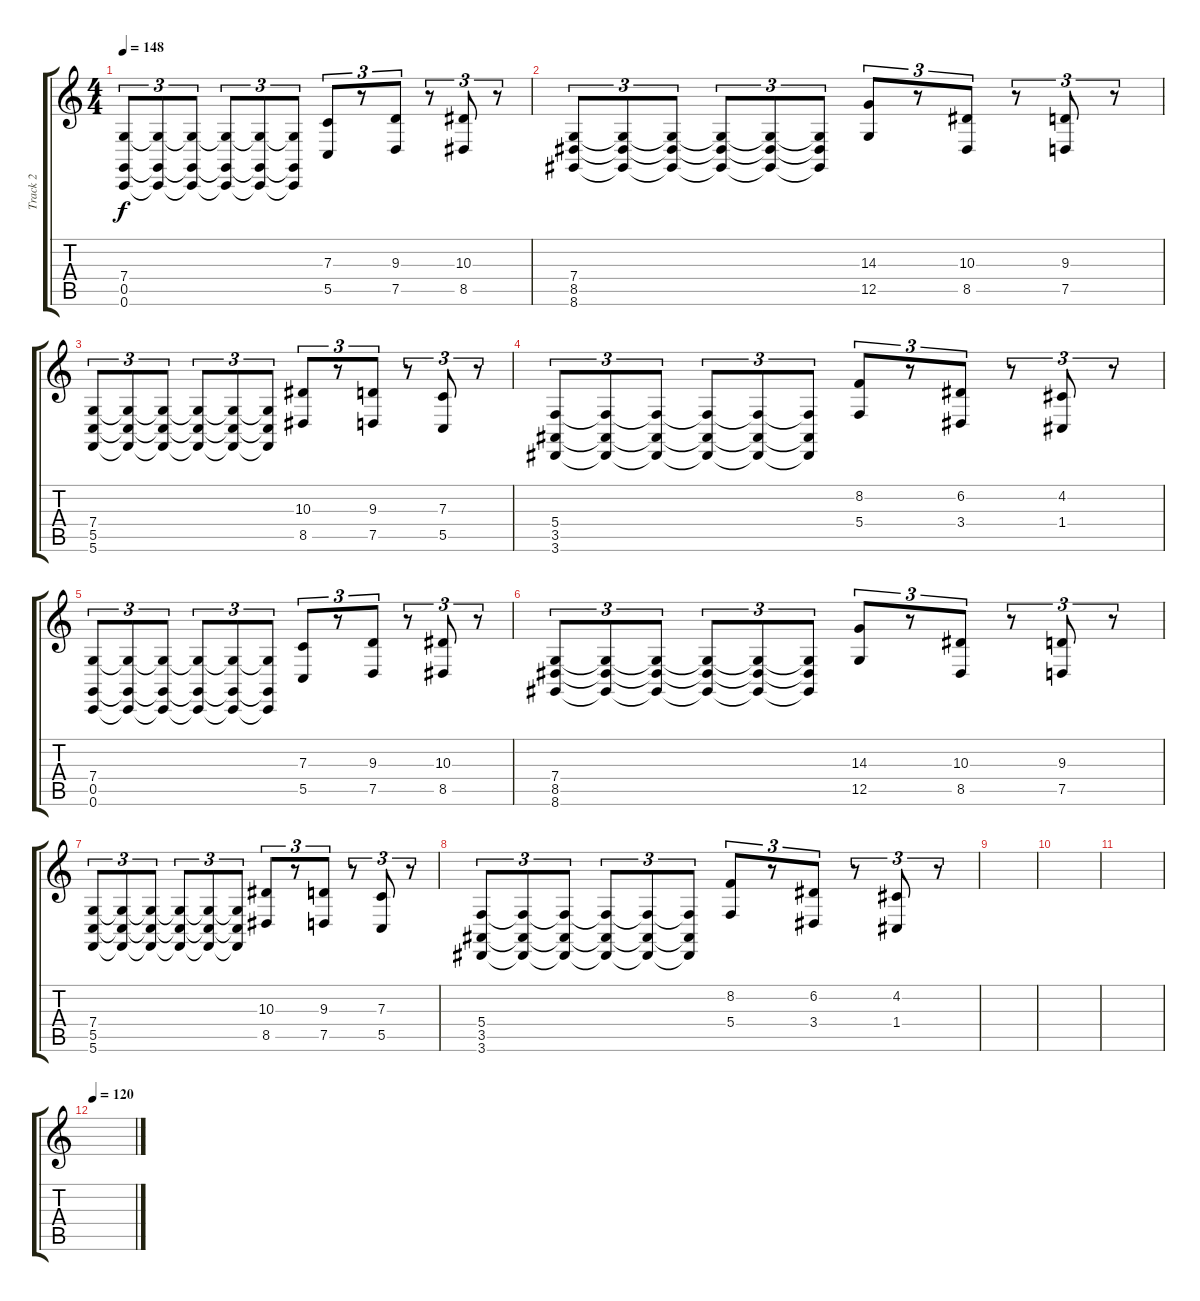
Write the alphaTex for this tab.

\track ("Track 2" "Track 2") {instrument stringensemble1}
\staff {score tabs}
\tuning (D4 A3 F3 C3 G2 C2) {hide}
\ts (4 4)
\tempo 148
\clef g2
\ks c
(7.4 0.5 0.6).8{tu (3 2) dy f} (7.4{t} 0.5{t} 0.6{t}).8{tu (3 2)} (7.4{t} 0.5{t} 0.6{t}).8{tu (3 2)} (7.4{t} 0.5{t} 0.6{t}).8{tu (3 2)} (7.4{t} 0.5{t} 0.6{t}).8{tu (3 2)} (7.4{t} 0.5{t} 0.6{t}).8{tu (3 2)} (7.3 5.5).8{tu (3 2)} r.8{tu (3 2)} (9.3 7.5).8{tu (3 2)} r.8{tu (3 2)} (10.3 8.5).8{tu (3 2)} r.8{tu (3 2)} |
(7.4 8.5 8.6).8{tu (3 2)} (7.4{t} 8.5{t} 8.6{t}).8{tu (3 2)} (7.4{t} 8.5{t} 8.6{t}).8{tu (3 2)} (7.4{t} 8.5{t} 8.6{t}).8{tu (3 2)} (7.4{t} 8.5{t} 8.6{t}).8{tu (3 2)} (7.4{t} 8.5{t} 8.6{t}).8{tu (3 2)} (14.3 12.5).8{tu (3 2)} r.8{tu (3 2)} (10.3 8.5).8{tu (3 2)} r.8{tu (3 2)} (9.3 7.5).8{tu (3 2)} r.8{tu (3 2)} |
(7.4 5.5 5.6).8{tu (3 2)} (7.4{t} 5.5{t} 5.6{t}).8{tu (3 2)} (7.4{t} 5.5{t} 5.6{t}).8{tu (3 2)} (7.4{t} 5.5{t} 5.6{t}).8{tu (3 2)} (7.4{t} 5.5{t} 5.6{t}).8{tu (3 2)} (7.4{t} 5.5{t} 5.6{t}).8{tu (3 2)} (10.3 8.5).8{tu (3 2)} r.8{tu (3 2)} (9.3 7.5).8{tu (3 2)} r.8{tu (3 2)} (7.3 5.5).8{tu (3 2)} r.8{tu (3 2)} |
(5.4 3.5 3.6).8{tu (3 2)} (5.4{t} 3.5{t} 3.6{t}).8{tu (3 2)} (5.4{t} 3.5{t} 3.6{t}).8{tu (3 2)} (5.4{t} 3.5{t} 3.6{t}).8{tu (3 2)} (5.4{t} 3.5{t} 3.6{t}).8{tu (3 2)} (5.4{t} 3.5{t} 3.6{t}).8{tu (3 2)} (8.2 5.4).8{tu (3 2)} r.8{tu (3 2)} (6.2 3.4).8{tu (3 2)} r.8{tu (3 2)} (4.2 1.4).8{tu (3 2)} r.8{tu (3 2)} |
(7.4 0.5 0.6).8{tu (3 2)} (7.4{t} 0.5{t} 0.6{t}).8{tu (3 2)} (7.4{t} 0.5{t} 0.6{t}).8{tu (3 2)} (7.4{t} 0.5{t} 0.6{t}).8{tu (3 2)} (7.4{t} 0.5{t} 0.6{t}).8{tu (3 2)} (7.4{t} 0.5{t} 0.6{t}).8{tu (3 2)} (7.3 5.5).8{tu (3 2)} r.8{tu (3 2)} (9.3 7.5).8{tu (3 2)} r.8{tu (3 2)} (10.3 8.5).8{tu (3 2)} r.8{tu (3 2)} |
(7.4 8.5 8.6).8{tu (3 2)} (7.4{t} 8.5{t} 8.6{t}).8{tu (3 2)} (7.4{t} 8.5{t} 8.6{t}).8{tu (3 2)} (7.4{t} 8.5{t} 8.6{t}).8{tu (3 2)} (7.4{t} 8.5{t} 8.6{t}).8{tu (3 2)} (7.4{t} 8.5{t} 8.6{t}).8{tu (3 2)} (14.3 12.5).8{tu (3 2)} r.8{tu (3 2)} (10.3 8.5).8{tu (3 2)} r.8{tu (3 2)} (9.3 7.5).8{tu (3 2)} r.8{tu (3 2)} |
(7.4 5.5 5.6).8{tu (3 2)} (7.4{t} 5.5{t} 5.6{t}).8{tu (3 2)} (7.4{t} 5.5{t} 5.6{t}).8{tu (3 2)} (7.4{t} 5.5{t} 5.6{t}).8{tu (3 2)} (7.4{t} 5.5{t} 5.6{t}).8{tu (3 2)} (7.4{t} 5.5{t} 5.6{t}).8{tu (3 2)} (10.3 8.5).8{tu (3 2)} r.8{tu (3 2)} (9.3 7.5).8{tu (3 2)} r.8{tu (3 2)} (7.3 5.5).8{tu (3 2)} r.8{tu (3 2)} |
(5.4 3.5 3.6).8{tu (3 2)} (5.4{t} 3.5{t} 3.6{t}).8{tu (3 2)} (5.4{t} 3.5{t} 3.6{t}).8{tu (3 2)} (5.4{t} 3.5{t} 3.6{t}).8{tu (3 2)} (5.4{t} 3.5{t} 3.6{t}).8{tu (3 2)} (5.4{t} 3.5{t} 3.6{t}).8{tu (3 2)} (8.2 5.4).8{tu (3 2)} r.8{tu (3 2)} (6.2 3.4).8{tu (3 2)} r.8{tu (3 2)} (4.2 1.4).8{tu (3 2)} r.8{tu (3 2)} |
|
|
|
\tempo 120
